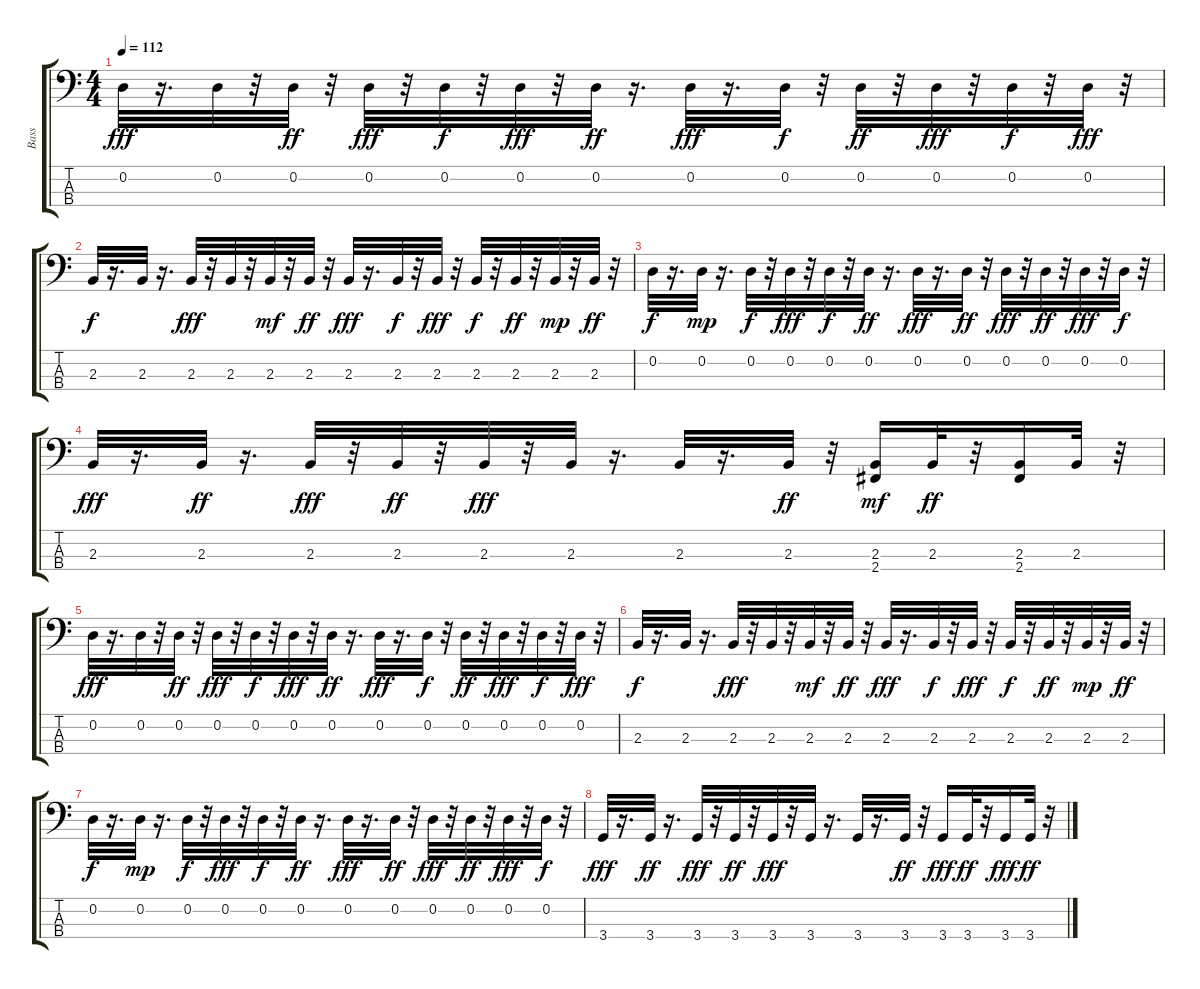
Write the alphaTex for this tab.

\track ("Bass" "Bass") {instrument synthbass1}
\staff {score tabs}
\tuning (G2 D2 A1 E1) {hide}
\ts (4 4)
\tempo 112
\clef f4
\ks c
0.2.32{dy fff} r.16{d} 0.2.32 r.32 0.2.32{dy ff} r.32 0.2.32{dy fff} r.32 0.2.32{dy f} r.32 0.2.32{dy fff} r.32 0.2.32{dy ff} r.16{d} 0.2.32{dy fff} r.16{d} 0.2.32{dy f} r.32 0.2.32{dy ff} r.32 0.2.32{dy fff} r.32 0.2.32{dy f} r.32 0.2.32{dy fff} r.32 |
2.3.32{dy f} r.16{d} 2.3.32 r.16{d} 2.3.32{dy fff} r.32 2.3.32 r.32 2.3.32{dy mf} r.32 2.3.32{dy ff} r.32 2.3.32{dy fff} r.16{d} 2.3.32{dy f} r.32 2.3.32{dy fff} r.32 2.3.32{dy f} r.32 2.3.32{dy ff} r.32 2.3.32{dy mp} r.32 2.3.32{dy ff} r.32 |
0.2.32{dy f} r.16{d} 0.2.32{dy mp} r.16{d} 0.2.32{dy f} r.32 0.2.32{dy fff} r.32 0.2.32{dy f} r.32 0.2.32{dy ff} r.16{d} 0.2.32{dy fff} r.16{d} 0.2.32{dy ff} r.32 0.2.32{dy fff} r.32 0.2.32{dy ff} r.32 0.2.32{dy fff} r.32 0.2.32{dy f} r.32 |
2.3.32{dy fff} r.16{d} 2.3.32{dy ff} r.16{d} 2.3.32{dy fff} r.32 2.3.32{dy ff} r.32 2.3.32{dy fff} r.32 2.3.32 r.16{d} 2.3.32 r.16{d} 2.3.32{dy ff} r.32 (2.3 2.4).16{dy mf} 2.3.32{dy ff} r.32 (2.3 2.4).16 2.3.32 r.32 |
0.2.32{dy fff} r.16{d} 0.2.32 r.32 0.2.32{dy ff} r.32 0.2.32{dy fff} r.32 0.2.32{dy f} r.32 0.2.32{dy fff} r.32 0.2.32{dy ff} r.16{d} 0.2.32{dy fff} r.16{d} 0.2.32{dy f} r.32 0.2.32{dy ff} r.32 0.2.32{dy fff} r.32 0.2.32{dy f} r.32 0.2.32{dy fff} r.32 |
2.3.32{dy f volume 16 instrument synthbass1} r.16{d} 2.3.32 r.16{d} 2.3.32{dy fff} r.32 2.3.32 r.32 2.3.32{dy mf} r.32 2.3.32{dy ff} r.32 2.3.32{dy fff} r.16{d} 2.3.32{dy f} r.32 2.3.32{dy fff} r.32 2.3.32{dy f} r.32 2.3.32{dy ff} r.32 2.3.32{dy mp} r.32 2.3.32{dy ff} r.32 |
0.2.32{dy f} r.16{d} 0.2.32{dy mp} r.16{d} 0.2.32{dy f} r.32 0.2.32{dy fff} r.32 0.2.32{dy f} r.32 0.2.32{dy ff} r.16{d} 0.2.32{dy fff} r.16{d} 0.2.32{dy ff} r.32 0.2.32{dy fff} r.32 0.2.32{dy ff} r.32 0.2.32{dy fff} r.32 0.2.32{dy f} r.32 |
3.4.32{dy fff} r.16{d} 3.4.32{dy ff} r.16{d} 3.4.32{dy fff} r.32 3.4.32{dy ff} r.32 3.4.32{dy fff} r.32 3.4.32 r.16{d} 3.4.32 r.16{d} 3.4.32{dy ff} r.32 3.4.16{dy fff} 3.4.32{dy ff} r.32 3.4.16{dy fff} 3.4.32{dy ff} r.32
